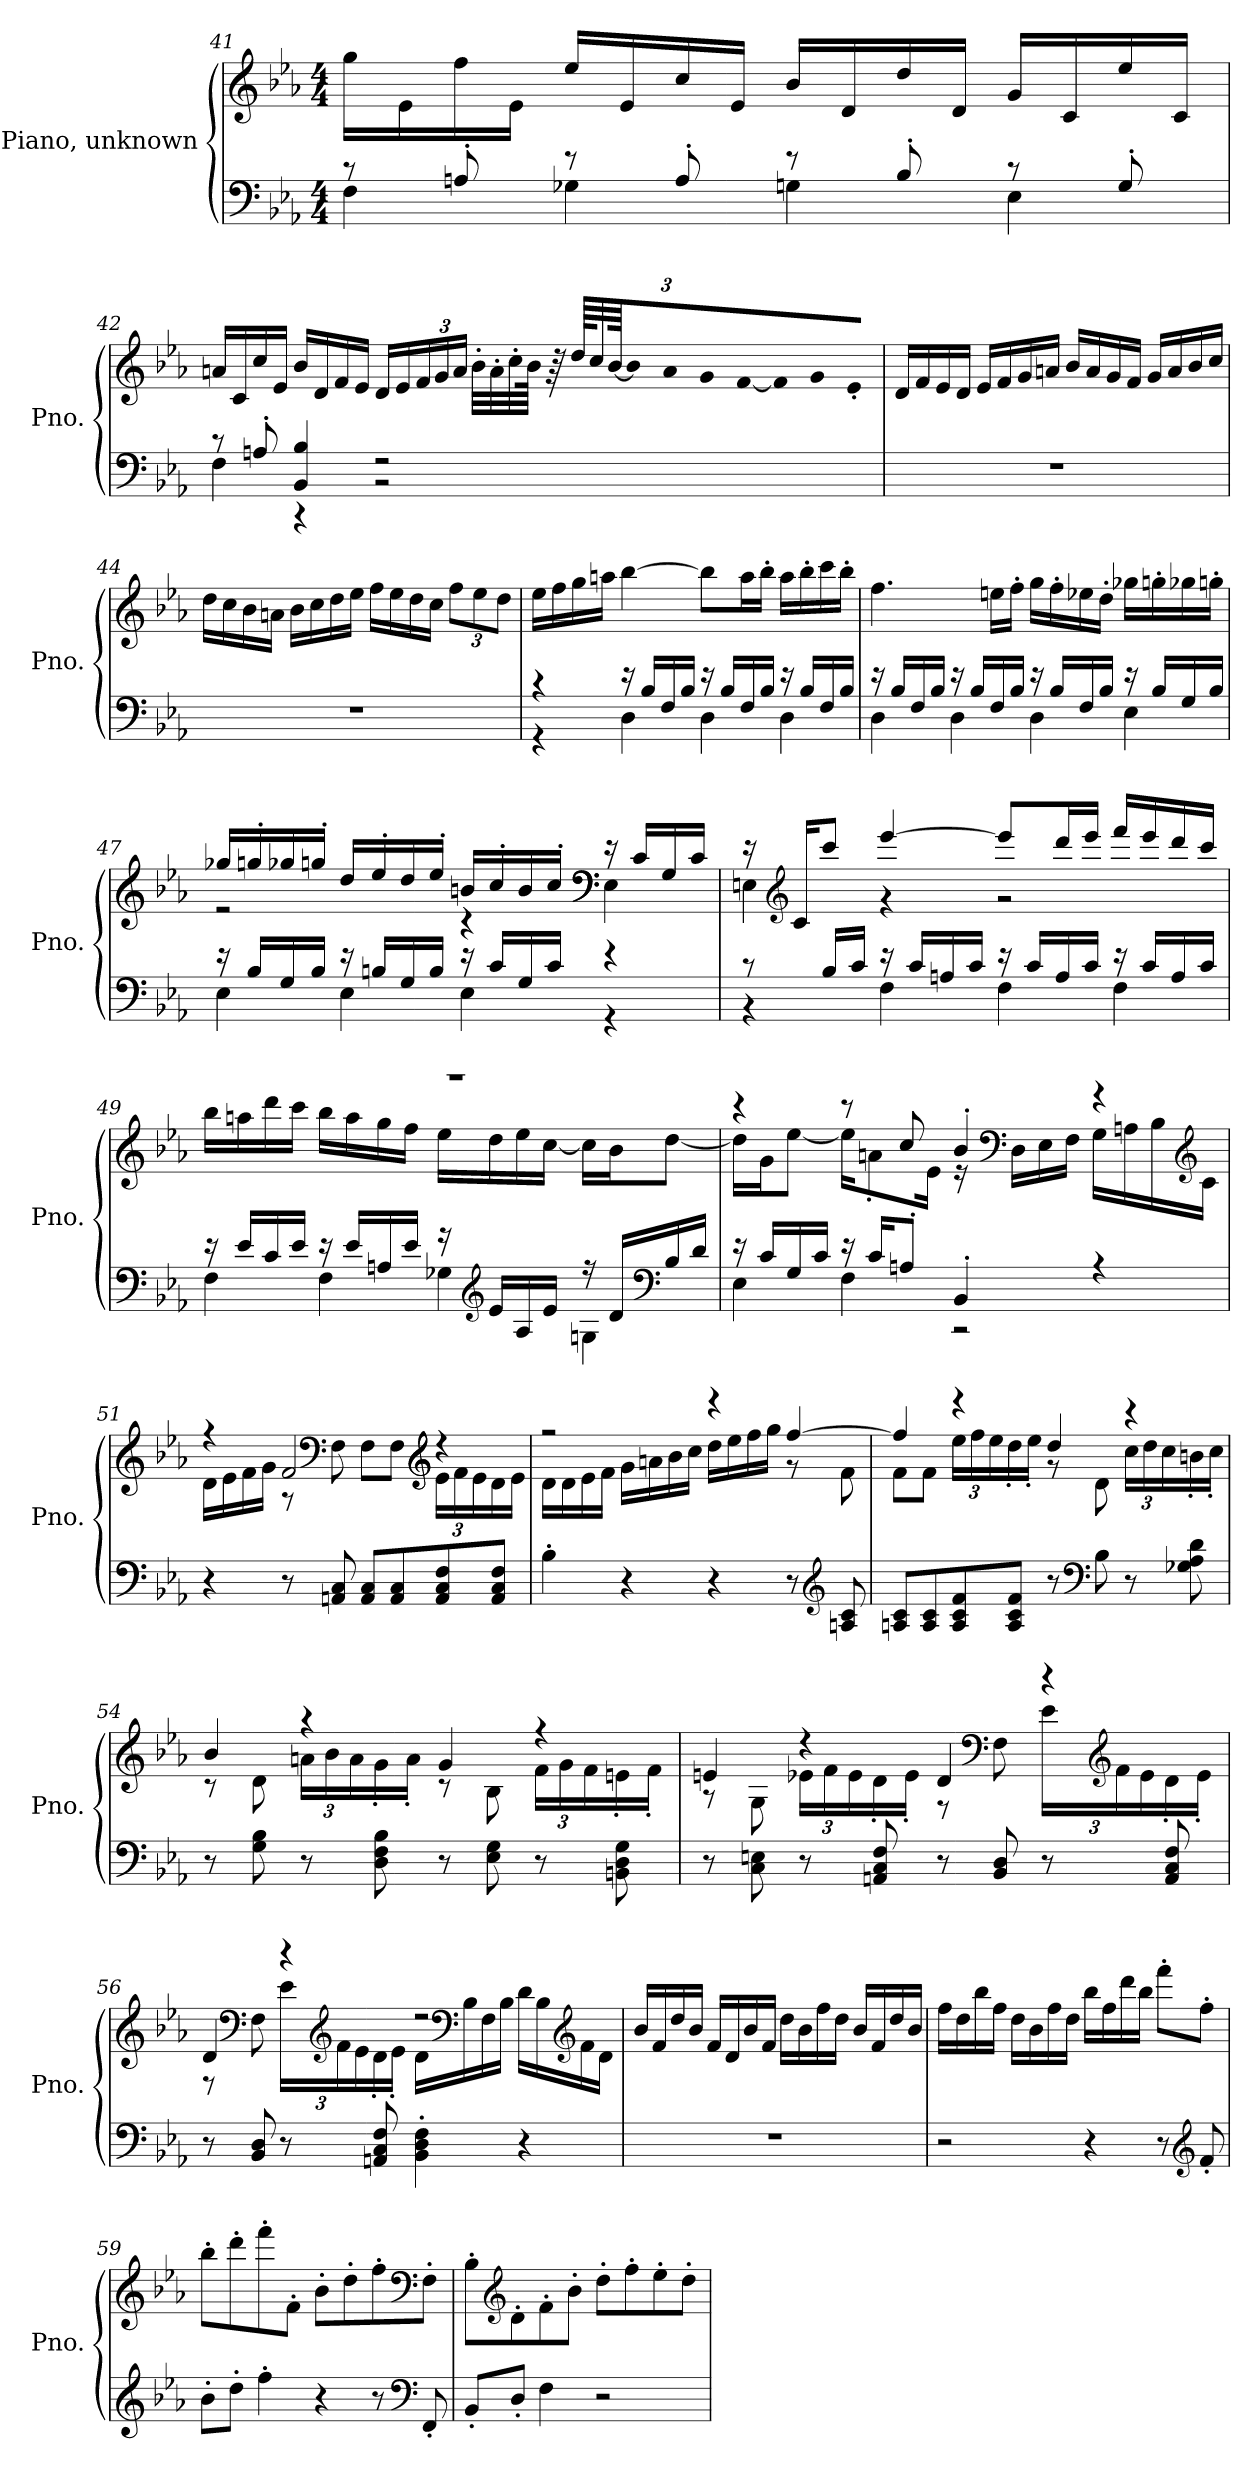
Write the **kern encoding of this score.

**kern	**kern
*part1	*part1
*staff2	*staff1
*I"Piano, unknown	*
*I'Pno.	*
*clefF4	*clefG2
*k[b-e-a-]	*k[b-e-a-]
*M4/4	*M4/4
=41	=41
*^	*
8r	4F\	16gg\LL
.	.	16e-\
8An'/	.	16ff\
.	.	16e-\JJ
8r	4G-X\	16ee-/LL
.	.	16e-/
8A'/	.	16cc/
.	.	16e-/JJ
8r	4Gn\	16b-/LL
.	.	16d/
8B-'/	.	16dd/
.	.	16d/JJ
8r	4E-\	16g/LL
.	.	16c/
8G'/	.	16ee-/
.	.	16c/JJ
!!LO:PB:g=z
=42	=42	=42
8r	4F\	16an/LL
.	.	16c/
8An'/	.	16cc/
.	.	16e-/JJ
4BB-/ 4B-/	4r	16b-/LL
.	.	16d/
.	.	16f/
.	.	16e-/JJ
2r	2r	16d/LL
.	.	16e-/
*	*	*Xbrackettup
.	.	24f/
.	.	24g/
.	.	24a/JJ
.	.	48b-'\LLL
.	.	48a'\
.	.	48cc'\
*	*	*brackettup
.	.	96b-\JJJk
.	.	96r
.	.	96dd/KLLL
*	*	*Xbrackettup
.	.	48cc/
.	.	[96b-/L
.	.	64b-/]
.	.	64a/
.	.	64g/
.	.	[64f/
.	.	64f/]
.	.	64g/J
.	.	32e-'/JJJ
*v	*v	*
=43	=43
1r	16d/LL
.	16f/
.	16e-/
.	16d/JJ
.	16e-/LL
.	16f/
.	16g/
.	16an/JJ
.	16b-/LL
.	16a/
.	16g/
.	16f/JJ
.	16g/LL
.	16a/
.	16b-/
.	16cc/JJ
!!LO:LB:g=z
=44	=44
1r	16dd\LL
.	16cc\
.	16b-\
.	16an\JJ
.	16b-\LL
.	16cc\
.	16dd\
.	16ee-\JJ
.	16ff\LL
.	16ee-\
.	16dd\
.	16cc\JJ
.	12ff\L
.	12ee-\
.	12dd\J
=45	=45
*^	*
4r	4r	16ee-\LL
.	.	16ff\
.	.	16gg\
.	.	16aan\JJ
16r	4D\	[4bb-\
16B-/LL	.	.
16F/	.	.
16B-/JJ	.	.
16r	4D\	8bb-\L]
16B-/LL	.	.
16F/	.	16aa\L
16B-/JJ	.	16bb-'\JJ
16r	4D\	16aa\LL
16B-/LL	.	16bb-'\
16F/	.	16ccc\
16B-/JJ	.	16bb-'\JJ
!!LO:LB:g=z
=46	=46	=46
16r	4D\	4.ff\
16B-/LL	.	.
16F/	.	.
16B-/JJ	.	.
16r	4D\	.
16B-/LL	.	.
16F/	.	16een\LL
16B-/JJ	.	16ff'\JJ
16r	4D\	16gg\LL
16B-/LL	.	16ff'\
16F/	.	16ee-X\
16B-/JJ	.	16dd'\JJ
16r	4E-\	16gg-X\LL
16B-/LL	.	16ggn'\
16G/	.	16gg-X\
16B-/JJ	.	16ggn'\JJ
=47	=47	=47
*	*	*^
16r	4E-\	16gg-X/LL	2r
16B-/LL	.	16ggn'/	.
16G/	.	16gg-X/	.
16B-/JJ	.	16ggn'/JJ	.
16r	4E-\	16dd/LL	.
16Bn/LL	.	16ee-'/	.
16G/	.	16dd/	.
16B/JJ	.	16ee-'/JJ	.
16r	4E-\	16bn/LL	4r
16c/LL	.	16cc'/	.
16G/	.	16b/	.
16c/JJ	.	16cc'/JJ	.
*	*	*clefF4	*
4r	4r	16r	4E-\
.	.	16c/LL	.
.	.	16G/	.
.	.	16c/JJ	.
!!LO:LB:g=z	!!
=48	=48	=48	=48
8r	4r	16r	4En\
*	*	*clefG2	*
.	.	16c/KL	.
16B-/LL	.	8ccc/J	.
16c/JJ	.	.	.
16r	4F\	[4eee-/	4r
16c/LL	.	.	.
16An/	.	.	.
16c/JJ	.	.	.
16r	4F\	8eee-/L]	2r
16c/LL	.	.	.
16A/	.	16ddd/L	.
16c/JJ	.	16eee-/JJ	.
16r	4F\	16fff/LL	.
16c/LL	.	16eee-/	.
16A/	.	16ddd/	.
16c/JJ	.	16ccc/JJ	.
!!LO:LB:g=z	!!
=49	=49	=49	=49
16r	4F\	1r	16bb-\LL
16e-/LL	.	.	16aan\
16c/	.	.	16ddd\
16e-/JJ	.	.	16ccc\JJ
16r	4F\	.	16bb-\LL
16e-/LL	.	.	16aa\
16An/	.	.	16gg\
16e-/JJ	.	.	16ff\JJ
16r	4G-X\	.	16ee-\LL
*clefG2	*	*	*
16e-/LL	.	.	16dd\
16A/	.	.	16ee-\
16e-/JJ	.	.	[16cc\JJ
16r	4Gn\	.	16cc\LL]
16d/LL	.	.	16b-\J
*clefF4	*	*	*
16B-/	.	.	[8dd\J
16d/JJ	.	.	.
!!LO:LB:g=z	!!
=50	=50	=50	=50
16r	4E-\	4r	16dd\LL]
16c/LL	.	.	16g\J
16G/	.	.	[8ee-\J
16c/JJ	.	.	.
16r	4F\	8r	16ee-\KL]
16c/KL	.	.	8an'\
8An'/J	.	8cc/	.
.	.	.	16e-\Jk
4BB-'/	2r	4b-'/	16r
*	*	*clefF4	*
.	.	.	16D\LL
.	.	.	16E-\
.	.	.	16F\JJ
4r	.	4r	16G\LL
.	.	.	16An\
.	.	.	16B-\
*	*	*clefG2	*
.	.	.	16c\JJ
*v	*v	*	*
=51	=51	=51
4r	4r	16d\LL
.	.	16e-\
.	.	16f\
.	.	16g\JJ
8r	2f/	8r
*	*clefF4	*
8AAn/ 8C/	.	8F\
8AA/ 8C/L	.	8F\L
8AA/ 8C/	.	8F\J
*	*clefG2	*
8AA/ 8C/ 8F/	4r	24e-\LL
.	.	24f\
.	.	24e-\
8AA/ 8C/ 8F/J	.	16d\
.	.	16e-\JJ
!!LO:PB:g=z	!!
=52	=52	=52
4B-'\	2r	16d\LL
.	.	16d\
.	.	16e-\
.	.	16f\JJ
4r	.	16g\LL
.	.	16an\
.	.	16b-\
.	.	16cc\JJ
4r	4r	16dd\LL
.	.	16ee-\
.	.	16ff\
.	.	16gg\JJ
8r	[4ff/	8r
*clefG2	*	*
8An/ 8c/	.	8f\
=53	=53	=53
8An/ 8c/L	4ff/]	8f\L
8A/ 8c/	.	8f\J
8A/ 8c/ 8f/	4r	24ee-\LL
.	.	24ff\
.	.	24ee-\
8A/ 8c/ 8f/J	.	16dd'\
.	.	16ee-'\JJ
8r	4dd/	8r
*clefF4	*	*
8B-\	.	8d\
8r	4r	24cc\LL
.	.	24dd\
.	.	24cc\
8G-X\ 8A\ 8d\	.	16bn'\
.	.	16cc'\JJ
!!LO:LB:g=z	!!
=54	=54	=54
8r	4b-/	8r
8G\ 8B-\	.	8d\
8r	4r	24an\LL
.	.	24b-\
.	.	24a\
8D\ 8F\ 8B-\	.	16g'\
.	.	16a'\JJ
8r	4g/	8r
8E-\ 8G\	.	8B-\
8r	4r	24f\LL
.	.	24g\
.	.	24f\
8BBn\ 8D\ 8G\	.	16en'\
.	.	16f'\JJ
=55	=55	=55
8r	4en/	8r
8C\ 8En\	.	8G\
8r	4r	24e-X\LL
.	.	24f\
.	.	24e-\
8AAn/ 8C/ 8F/	.	16d'\
.	.	16e-'\JJ
8r	4d/	8r
*	*clefF4	*
8BB-/ 8D/	.	8F\
8r	4r	24e-\LL
*	*clefG2	*
.	.	24f\
.	.	24e-\
8AA/ 8C/ 8F/	.	16d'\
.	.	16e-'\JJ
!!LO:LB:g=z	!!
=56	=56	=56
8r	4d/	8r
*	*clefF4	*
8BB-/ 8D/	.	8F\
8r	4r	24e-\LL
*	*clefG2	*
.	.	24f\
.	.	24e-\
8AAn/ 8C/ 8F/	.	16d'\
.	.	16e-'\JJ
4BB-\' 4D\' 4F\'	2r	16d\LL
*	*clefF4	*
.	.	16B-\
.	.	16F\
.	.	16B-\JJ
4r	.	16d\LL
.	.	16B-\
*	*clefG2	*
.	.	16f\
.	.	16d\JJ
*	*v	*v
=57	=57
1r	16b-/LL
.	16f/
.	16dd/
.	16b-/JJ
.	16f/LL
.	16d/
.	16b-/
.	16f/JJ
.	16dd\LL
.	16b-\
.	16ff\
.	16dd\JJ
.	16b-/LL
.	16f/
.	16dd/
.	16b-/JJ
!!LO:LB:g=z
=58	=58
2r	16ff\LL
.	16dd\
.	16bb-\
.	16ff\JJ
.	16dd\LL
.	16b-\
.	16ff\
.	16dd\JJ
4r	16bb-\LL
.	16ff\
.	16ddd\
.	16bb-\JJ
8r	8fff'\L
*clefG2	*
8f'/	8ff'\J
=59	=59
8b-'\L	8bb-'\L
8dd'\J	8ddd'\
4ff'\	8fff'\
.	8f'\J
4r	8b-'\L
.	8dd'\
8r	8ff'\
*clefF4	*clefF4
8FF'/	8F'\J
=60	=60
8BB-'/L	8B-'\L
*	*clefG2
8D'/J	8d'\
4F\	8f'\
.	8b-'\J
2r	8dd'\L
.	8ff'\
.	8ee-'\
.	8dd'\J
=	=
*-	*-
